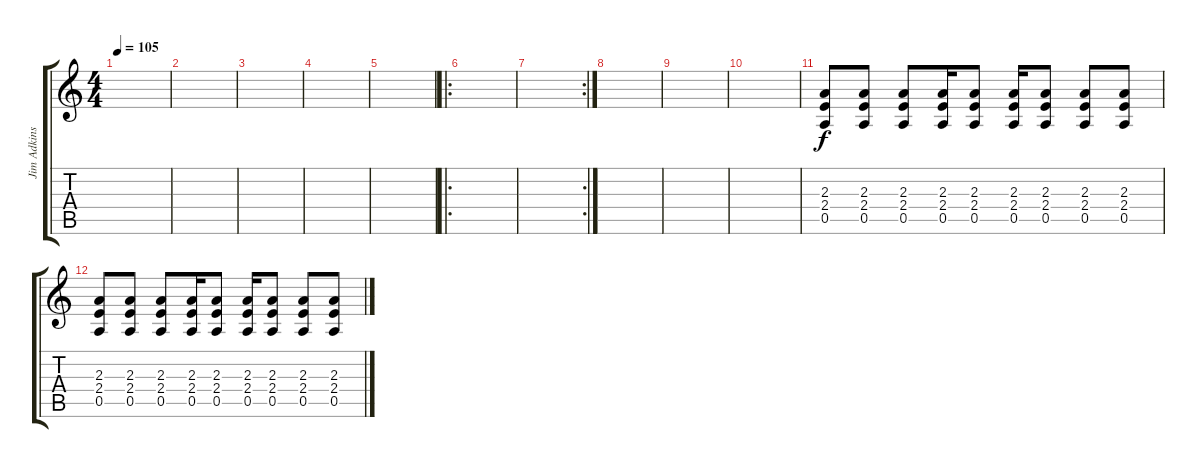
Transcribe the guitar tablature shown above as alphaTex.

\track ("Jim Adkins (weird distortion)" "Jim Adkins") {instrument electricguitarjazz}
\staff {score tabs}
\tuning (E4 B3 G3 D3 A2 D2) {hide}
\ts (4 4)
\tempo 105
\clef g2
\ks c
|
|
|
|
|
\ro
|
\rc 2
|
|
|
|
(2.3 2.4 0.5).8 (2.3 2.4 0.5).8 (2.3 2.4 0.5).8 (2.3 2.4 0.5).16 (2.3 2.4 0.5).8 (2.3 2.4 0.5).16 (2.3 2.4 0.5).8 (2.3 2.4 0.5).8 (2.3 2.4 0.5).8 |
(2.3 2.4 0.5).8 (2.3 2.4 0.5).8 (2.3 2.4 0.5).8 (2.3 2.4 0.5).16 (2.3 2.4 0.5).8 (2.3 2.4 0.5).16 (2.3 2.4 0.5).8 (2.3 2.4 0.5).8 (2.3 2.4 0.5).8
